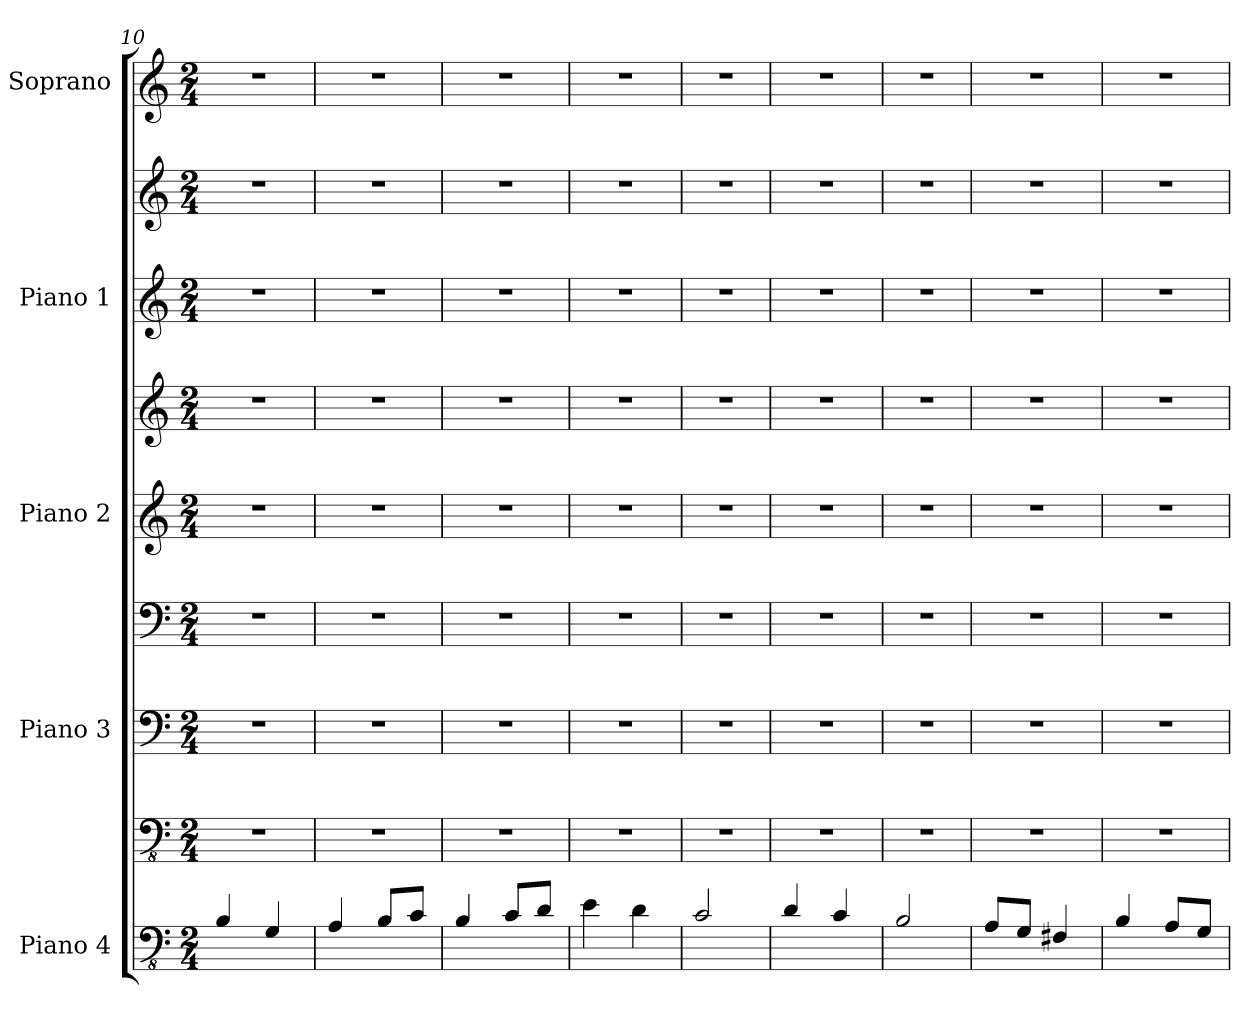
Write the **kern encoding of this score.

**kern	**kern	**kern	**kern	**kern	**kern	**kern	**kern	**kern
*part5	*part5	*part4	*part4	*part3	*part3	*part2	*part2	*part1
*staff9	*staff8	*staff7	*staff6	*staff5	*staff4	*staff3	*staff2	*staff1
*I"Piano 4	*	*I"Piano 3	*	*I"Piano 2	*	*I"Piano 1	*	*I"Soprano
*I'Pno. 4	*	*I'Pno. 3	*	*I'Pno. 2	*	*I'Pno. 1	*	*I'S.
*clefFv4	*clefFv4	*clefF4	*clefF4	*clefG2	*clefG2	*clefG2	*clefG2	*clefG2
*ITrd7c12	*ITrd7c12	*	*	*	*	*	*	*
*k[]	*k[]	*k[]	*k[]	*k[]	*k[]	*k[]	*k[]	*k[]
*C:	*C:	*C:	*C:	*C:	*C:	*C:	*C:	*C:
*M2/4	*M2/4	*M2/4	*M2/4	*M2/4	*M2/4	*M2/4	*M2/4	*M2/4
=10	=10	=10	=10	=10	=10	=10	=10	=10
4BBB/	2r	2r	2r	2r	2r	2r	2r	2r
4GGG/	.	.	.	.	.	.	.	.
!!LO:PB:g=z
=11	=11	=11	=11	=11	=11	=11	=11	=11
4AAA/	2r	2r	2r	2r	2r	2r	2r	2r
8BBB/L	.	.	.	.	.	.	.	.
8CC/J	.	.	.	.	.	.	.	.
=12	=12	=12	=12	=12	=12	=12	=12	=12
4BBB/	2r	2r	2r	2r	2r	2r	2r	2r
8CC/L	.	.	.	.	.	.	.	.
8DD/J	.	.	.	.	.	.	.	.
=13	=13	=13	=13	=13	=13	=13	=13	=13
4EE\	2r	2r	2r	2r	2r	2r	2r	2r
4DD\	.	.	.	.	.	.	.	.
=14	=14	=14	=14	=14	=14	=14	=14	=14
2CC/	2r	2r	2r	2r	2r	2r	2r	2r
=15	=15	=15	=15	=15	=15	=15	=15	=15
4DD/	2r	2r	2r	2r	2r	2r	2r	2r
4CC/	.	.	.	.	.	.	.	.
=16	=16	=16	=16	=16	=16	=16	=16	=16
2BBB/	2r	2r	2r	2r	2r	2r	2r	2r
=17	=17	=17	=17	=17	=17	=17	=17	=17
8AAA/L	2r	2r	2r	2r	2r	2r	2r	2r
8GGG/J	.	.	.	.	.	.	.	.
4FFF#X/	.	.	.	.	.	.	.	.
=18	=18	=18	=18	=18	=18	=18	=18	=18
4BBB/	2r	2r	2r	2r	2r	2r	2r	2r
8AAA/L	.	.	.	.	.	.	.	.
8GGG/J	.	.	.	.	.	.	.	.
=	=	=	=	=	=	=	=	=
*-	*-	*-	*-	*-	*-	*-	*-	*-
